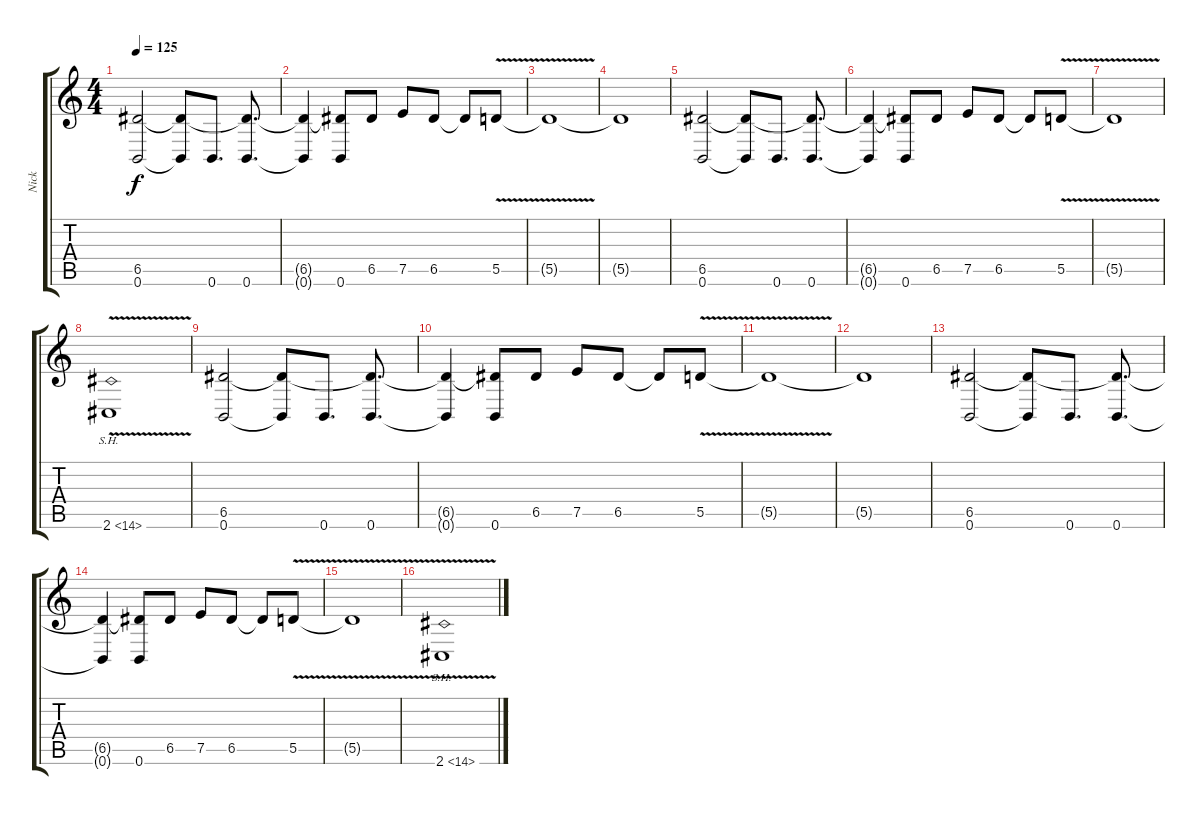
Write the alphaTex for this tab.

\track ("Nick" "Nick") {instrument distortionguitar}
\staff {score tabs}
\tuning (E4 B3 G3 D3 A2 B1) {hide}
\ts (4 4)
\tempo 125
\clef g2
\ks c
(6.5 0.6).2{dy f instrument distortionguitar} (6.5{t} 0.6{t}).8 0.6.8{d} (6.5{t} 0.6).8{d} |
(6.5{t} 0.6{t}).4 (6.5{t} 0.6).8 6.5.8 7.5.8 6.5.8 6.5{t}.8 5.5{v}.8 |
5.5{t}.1 |
5.5{t}.1 |
(6.5 0.6).2 (6.5{t} 0.6{t}).8 0.6.8{d} (6.5{t} 0.6).8{d} |
(6.5{t} 0.6{t}).4 (6.5{t} 0.6).8 6.5.8 7.5.8 6.5.8 6.5{t}.8 5.5{v}.8 |
5.5{t}.1 |
2.6{sh 12 v}.1 |
(6.5 0.6).2 (6.5{t} 0.6{t}).8 0.6.8{d} (6.5{t} 0.6).8{d} |
(6.5{t} 0.6{t}).4 (6.5{t} 0.6).8 6.5.8 7.5.8 6.5.8 6.5{t}.8 5.5{v}.8 |
5.5{t}.1 |
5.5{t}.1 |
(6.5 0.6).2 (6.5{t} 0.6{t}).8 0.6.8{d} (6.5{t} 0.6).8{d} |
(6.5{t} 0.6{t}).4 (6.5{t} 0.6).8 6.5.8 7.5.8 6.5.8 6.5{t}.8 5.5{v}.8 |
5.5{t}.1 |
2.6{sh 12 v}.1
